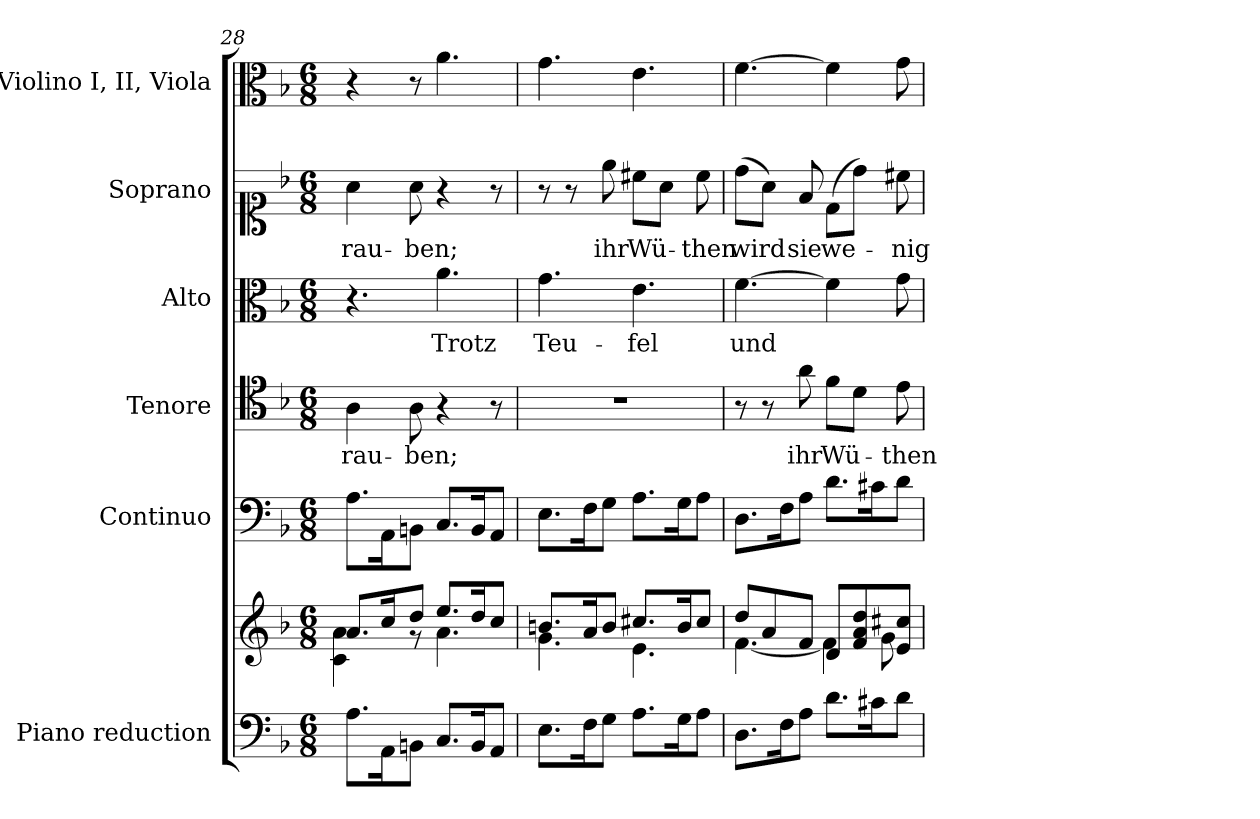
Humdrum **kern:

**kern	**kern	**kern	**kern	**text	**kern	**text	**kern	**text	**kern
*part6	*part6	*part5	*part4	*part4	*part3	*part3	*part2	*part2	*part1
*staff7	*staff6	*staff5	*staff4	*staff4	*staff3	*staff3	*staff2	*staff2	*staff1
*I"Piano reduction	*	*I"Continuo	*I"Tenore	*	*I"Alto	*	*I"Soprano	*	*I"Violino I, II, Viola
*I'Pno	*	*	*	*	*	*	*	*	*I'Vln
*clefF4	*clefG2	*clefF4	*clefC4	*	*clefC3	*	*clefC1	*	*clefC3
*k[b-]	*k[b-]	*k[b-]	*k[b-]	*	*k[b-]	*	*k[b-]	*	*k[b-]
*M6/8	*M6/8	*M6/8	*M6/8	*	*M6/8	*	*M6/8	*	*M6/8
=28	=28	=28	=28	=28	=28	=28	=28	=28	=28
*	*^	*	*	*	*	*	*	*	*
!	!	!	!	!	!LO:LY:b	!	!	!	!LO:LY:b	!
8.A\L	8.a/L	4c\ 4a\	8.A\L	4A\	rau-	4.r	.	4a\	rau-	4r
16AA\K	16cc/K	.	16AA\K	.	.	.	.	.	.	.
!	!	!	!	!	!LO:LY:b	!	!	!	!LO:LY:b	!
8BBn\J	8dd/J	8r	8BBn\J	8A\	-ben;	.	.	8a\	-ben;	8r
!	!	!	!	!	!	!	!LO:LY:b	!	!	!
8.C/L	8.ee/L	4.a\	8.C/L	4r	.	4.a\	Trotz	4r	.	4.a\
16BB/K	16dd/K	.	16BB/K	.	.	.	.	.	.	.
8AA/J	8cc/J	.	8AA/J	8r	.	.	.	8r	.	.
!!LO:LB:g=z
=29	=29	=29	=29	=29	=29	=29	=29	=29	=29	=29
!	!	!	!	!	!	!	!LO:LY:b	!	!	!
8.E\L	8.bn/L	4.g\	8.E\L	2.r	.	4.g\	Teu-	8r	.	4.g\
.	.	.	.	.	.	.	.	8r	.	.
16F\K	16a/K	.	16F\K	.	.	.	.	.	.	.
!	!	!	!	!	!	!	!	!	!LO:LY:b	!
8G\J	8b/J	.	8G\J	.	.	.	.	8ee\	ihr	.
!	!	!	!	!	!	!	!LO:LY:b	!	!LO:LY:b	!
8.A\L	8.cc#X/L	4.e\	8.A\L	.	.	4.e\	-fel	8cc#X\L	Wü-	4.e\
.	.	.	.	.	.	.	.	8a\J	.	.
16G\K	16b/K	.	16G\K	.	.	.	.	.	.	.
!	!	!	!	!	!	!	!	!	!LO:LY:b	!
8A\J	8cc#/J	.	8A\J	.	.	.	.	8cc#\	-then	.
=30	=30	=30	=30	=30	=30	=30	=30	=30	=30	=30
!	!	!	!	!	!	!	!LO:LY:b	!	!LO:LY:b	!
8.D\L	8dd/L	[4.f\	8.D\L	8r	.	[4.f\	und	(>8dd\L	wird	[4.f\
.	8a/	.	.	8r	.	.	.	8a\J)	.	.
16F\K	.	.	16F\K	.	.	.	.	.	.	.
!	!	!	!	!	!LO:LY:b	!	!	!	!LO:LY:b	!
8A\J	8f/J	.	8A\J	8a\	ihr	.	.	8f/	sie	.
!	!	!	!	!	!LO:LY:b	!	!	!	!LO:LY:b	!
8.d\L	8d/L	4f\]	8.d\L	8f\L	Wü-	4f\]	.	(>8d\L	we-	4f\]
.	8f/ 8a/ 8dd/	.	.	8d\J	.	.	.	8dd\J)	.	.
16c#X\K	.	.	16c#X\K	.	.	.	.	.	.	.
!	!	!	!	!	!LO:LY:b	!	!	!	!LO:LY:b	!
8d\J	8e/ 8cc#X/J	8g\	8d\J	8e\	-then	8g\	.	8cc#X\	-nig	8g\
*	*v	*v	*	*	*	*	*	*	*	*
=	=	=	=	=	=	=	=	=	=
*-	*-	*-	*-	*-	*-	*-	*-	*-	*-
